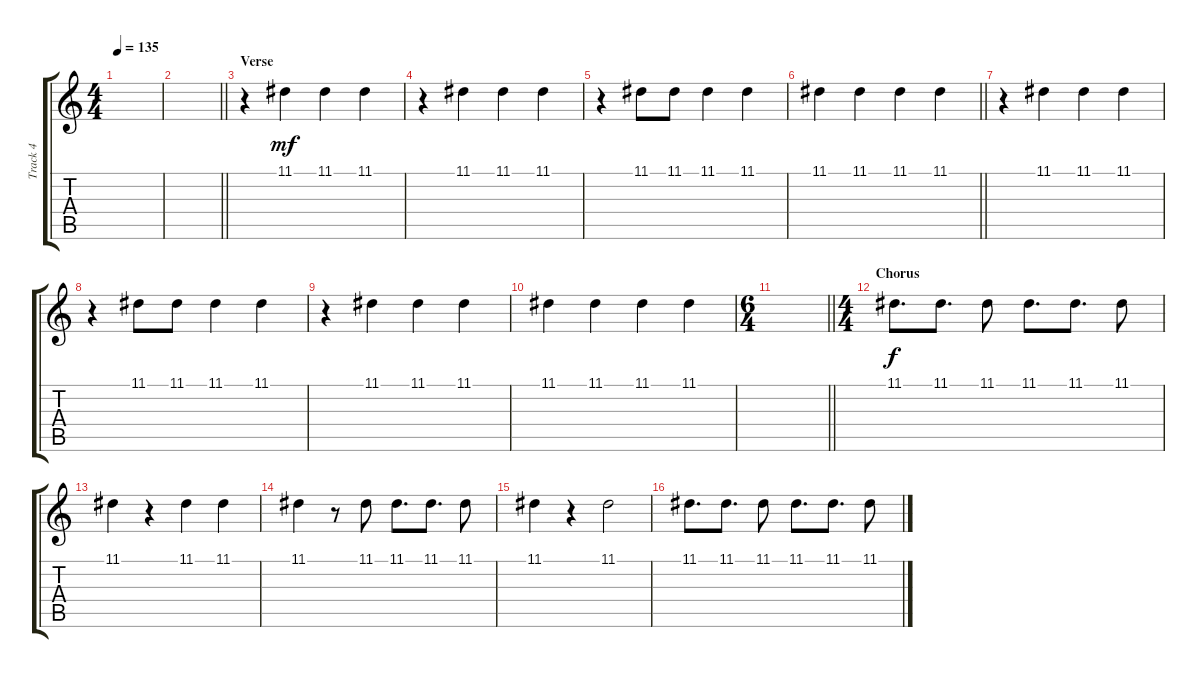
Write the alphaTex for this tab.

\track ("Track 4" "Track 4") {instrument lead2sawtooth}
\staff {score tabs}
\tuning (E4 B3 G3 D3 A2 E2) {hide}
\ts (4 4)
\tempo 135
\clef g2
\ks c
|
\barLineRight lightlight
|
\section ("" "Verse")
r.4 11.1.4{dy mf} 11.1.4 11.1.4 |
r.4 11.1.4 11.1.4 11.1.4 |
r.4 11.1.8 11.1.8 11.1.4 11.1.4 |
\barLineRight lightlight
11.1.4 11.1.4 11.1.4 11.1.4 |
r.4 11.1.4 11.1.4 11.1.4 |
r.4 11.1.8 11.1.8 11.1.4 11.1.4 |
r.4 11.1.4 11.1.4 11.1.4 |
11.1.4 11.1.4 11.1.4 11.1.4 |
\ts (6 4)
\barLineRight lightlight
|
\ts (4 4)
\section ("" "Chorus")
11.1.8{d dy f} 11.1.8{d} 11.1.8 11.1.8{d} 11.1.8{d} 11.1.8 |
11.1.4 r.4 11.1.4 11.1.4 |
11.1.4 r.8 11.1.8 11.1.8{d} 11.1.8{d} 11.1.8 |
11.1.4 r.4 11.1.2 |
11.1.8{d} 11.1.8{d} 11.1.8 11.1.8{d} 11.1.8{d} 11.1.8
